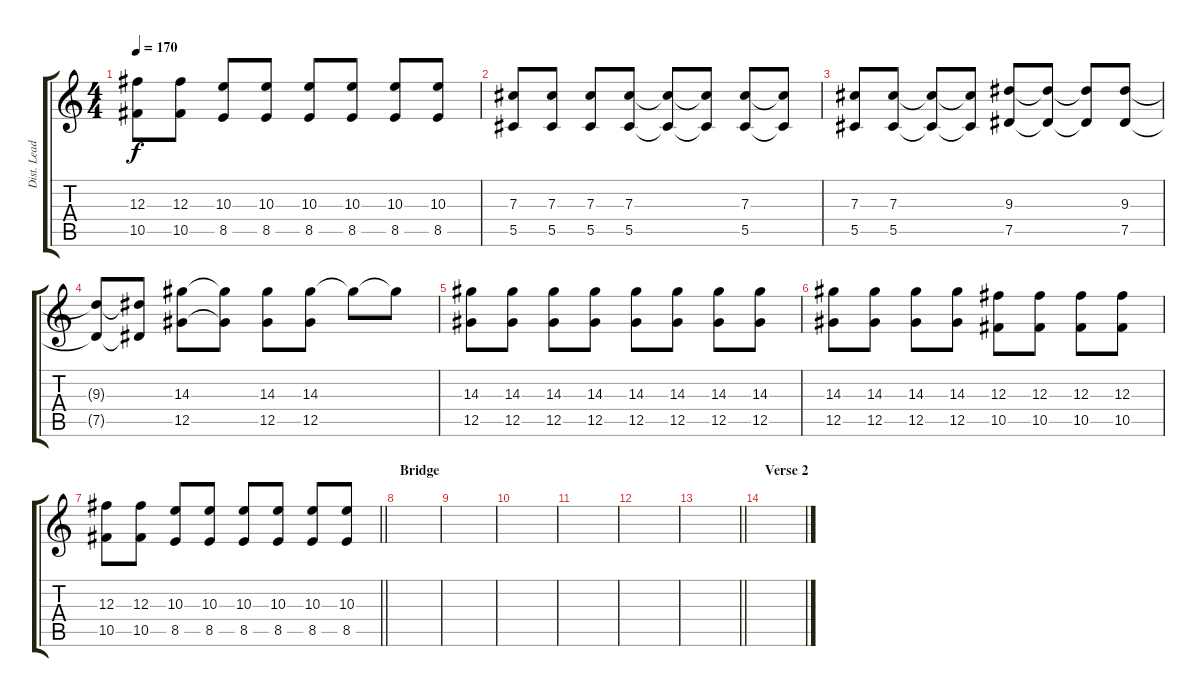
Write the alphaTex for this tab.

\track ("Dist. Lead Guitar" "Dist. Lead") {instrument distortionguitar}
\staff {score tabs}
\tuning (Eb4 Bb3 Gb3 Db3 Ab2 Db2) {hide}
\ts (4 4)
\tempo 170
\clef g2
\ks c
(12.3 10.5).8{dy f} (12.3 10.5).8 (10.3 8.5).8 (10.3 8.5).8 (10.3 8.5).8 (10.3 8.5).8 (10.3 8.5).8 (10.3 8.5).8 |
(7.3 5.5).8 (7.3 5.5).8 (7.3 5.5).8 (7.3 5.5).8 (7.3{t} 5.5{t}).8 (7.3{t} 5.5{t}).8 (7.3 5.5).8 (7.3{t} 5.5{t}).8 |
(7.3 5.5).8 (7.3 5.5).8 (7.3{t} 5.5{t}).8 (7.3{t} 5.5{t}).8 (9.3 7.5).8 (9.3{t} 7.5{t}).8 (9.3{t} 7.5{t}).8 (9.3 7.5).8 |
(9.3{t} 7.5{t}).8 (9.3{t} 7.5{t}).8 (14.3 12.5).8 (14.3{t} 12.5{t}).8 (14.3 12.5).8 (14.3 12.5).8 14.3{t}.8 14.3{t}.8 |
(14.3 12.5).8 (14.3 12.5).8 (14.3 12.5).8 (14.3 12.5).8 (14.3 12.5).8 (14.3 12.5).8 (14.3 12.5).8 (14.3 12.5).8 |
(14.3 12.5).8 (14.3 12.5).8 (14.3 12.5).8 (14.3 12.5).8 (12.3 10.5).8 (12.3 10.5).8 (12.3 10.5).8 (12.3 10.5).8 |
\barLineRight lightlight
(12.3 10.5).8 (12.3 10.5).8 (10.3 8.5).8 (10.3 8.5).8 (10.3 8.5).8 (10.3 8.5).8 (10.3 8.5).8 (10.3 8.5).8 |
\section ("" "Bridge")
|
|
|
|
|
\barLineRight lightlight
|
\section ("" "Verse 2")
